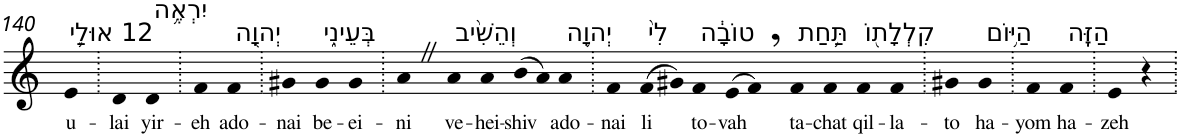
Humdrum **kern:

**kern	**text
*part1	*part1
*staff1	*staff1
*I"Piano	*
*I'Pno	*
!!LO:PB:g=z
*clefG2	*
*k[]	*
=140	=140
!LO:TX:a:t=12 אוּלַ֛י	!
!	!LO:LY:b
4e	u-
=141.	=141.
!	!LO:LY:b
4d	-lai
!LO:TX:a:t=יִרְאֶ֥ה	!
!	!LO:LY:b
4d	yir-
=142.	=142.
!	!LO:LY:b
4f	-eh
!LO:TX:a:t=יְהוָ֖ה	!
!	!LO:LY:b
4f	ado-
=143.	=143.
!	!LO:LY:b
4g#X	-nai
!LO:TX:a:t=בְּעֵינִ֑י	!
!	!LO:LY:b
4g#	be-
!	!LO:LY:b
4g#	-ei-
=144.	=144.
!	!LO:LY:b
4aZ	-ni
!LO:TX:a:t=וְהֵשִׁ֨יב	!
!	!LO:LY:b
4a	ve-
!	!LO:LY:b
4a	-hei-
!	!LO:LY:b
(>8b	-shiv
8a)	.
!LO:TX:a:t=יְהוָ֥ה	!
!	!LO:LY:b
4a	ado-
=145.	=145.
!	!LO:LY:b
4f	-nai
!LO:TX:a:t=לִי֙	!
!	!LO:LY:b
(>8f	li
8g#X)	.
!LO:TX:a:t=טוֹבָ֔ה	!
!	!LO:LY:b
4f	to-
!	!LO:LY:b
(>8e	-vah
8f,)	.
!LO:TX:a:t=תַּ֥חַת	!
!	!LO:LY:b
4f	ta-
!	!LO:LY:b
4f	-chat
!LO:TX:a:t=קִלְלָת֖וֹ	!
!	!LO:LY:b
4f	qil-
!	!LO:LY:b
4f	-la-
=146.	=146.
!	!LO:LY:b
4g#X	-to
!LO:TX:a:t=הַיּ֥וֹם	!
!	!LO:LY:b
4g#	ha-
=147.	=147.
!	!LO:LY:b
4f	-yom
!LO:TX:a:t=הַזֶּֽה	!
!	!LO:LY:b
4f	ha-
=148.	=148.
!	!LO:LY:b
4e	-zeh
4r	.
=.	=.
*-	*-
